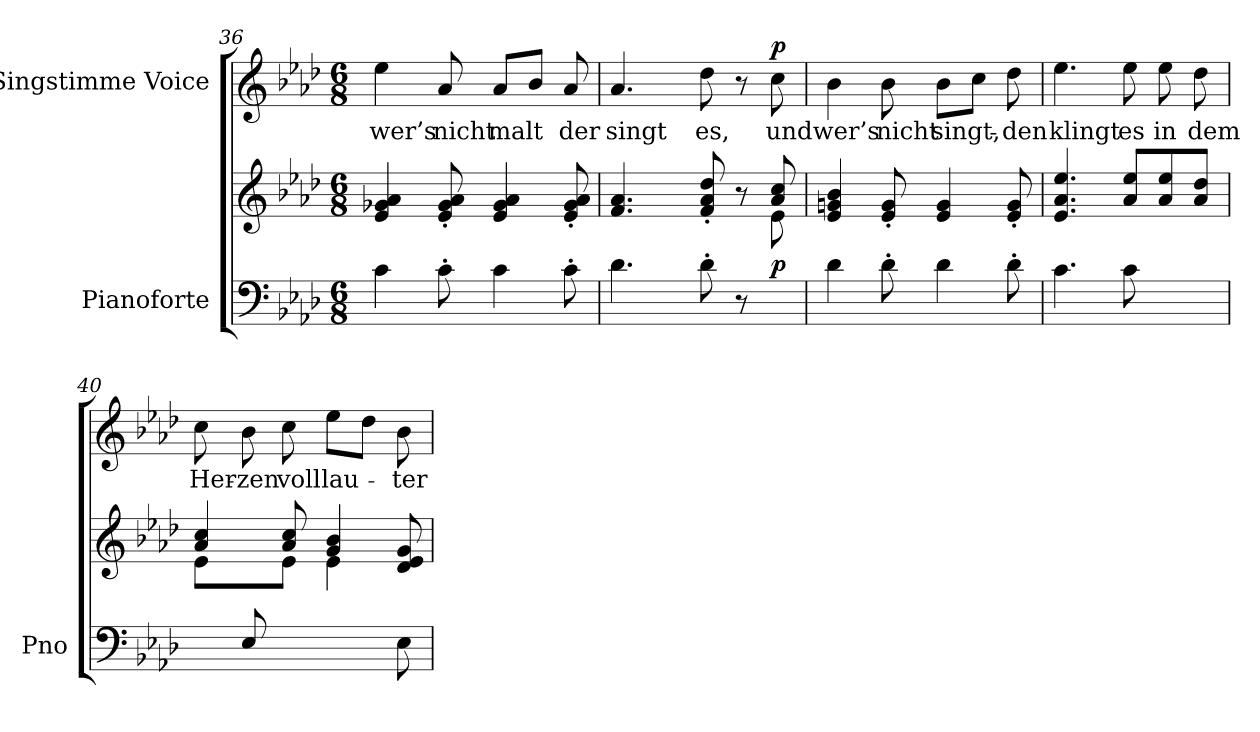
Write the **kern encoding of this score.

**kern	**kern	**dynam	**kern	**text	**dynam
*part2	*part2	*part2	*part1	*part1	*part1
*staff3	*staff2	*staff2/3	*staff1	*staff1	*staff1
*I"Pianoforte	*	*	*I"Singstimme Voice	*	*
*I'Pno	*	*	*	*	*
*clefF4	*clefG2	*	*clefG2	*	*
*k[b-e-a-d-]	*k[b-e-a-d-]	*	*k[b-e-a-d-]	*	*
*M6/8	*M6/8	*	*M6/8	*	*
=36	=36	=36	=36	=36	=36
4c\	4e-/ 4g-X/ 4a-/	.	4ee-\	wer’s	.
8c'\	8e-/' 8g-/' 8a-/'	.	8a-/	nicht	.
4c\	4e-/ 4g-/ 4a-/	.	8a-/L	malt	.
.	.	.	8b-/J	.	.
8c'\	8e-/' 8g-/' 8a-/'	.	8a-/	der	.
=37	=37	=37	=37	=37	=37
*	*^	*	*	*	*
4.d-\	4.f/ 4.a-/	8ryy	.	4.a-/	singt	.
*	*v	*v	*	*	*	*
8d-'\	8f/' 8a-/' 8dd-/'	.	8dd-\	es,	.
8r	8r	.	8r	.	.
*	*^	*	*	*	*
!	!	!	!LO:DY:a=2	!	!	!LO:DY:a
8ryy	8a-/ 8cc/	8e-\	p	8cc\	und	p
*	*v	*v	*	*	*	*
=38	=38	=38	=38	=38	=38
4d-\	4e-/ 4gn/ 4b-/	.	4b-\	wer’s	.
8d-'\	8e-/' 8g/'	.	8b-\	nicht	.
4d-\	4e-/ 4g/	.	8b-\L	singt,-	.
.	.	.	8cc\J	.	.
8d-'\	8e-/' 8g/'	.	8dd-\	-den	.
=39	=39	=39	=39	=39	=39
*	*^	*	*	*	*
4.c\	4.e-/ 4.a-/ 4.ee-/	2ryy	.	4.ee-\	klingt	.
8c\L	8a-/ 8ee-/L	.	.	8ee-\	es	.
4ryy	8a-/ 8ee-/	8f\	.	8ee-\	in	.
.	8a-/ 8dd-/J	8f\J	.	8dd-\	dem	.
=40	=40	=40	=40	=40	=40	=40
8ryy	4a-/ 4cc/	8e-\L	.	8cc\	Her-	.
8E-/	.	8ryy	.	8b-\	-zen	.
4.ryy	8a-/ 8cc/	8e-\J	.	8cc\	voll	.
.	4g/ 4b-/	4e-\	.	8ee-\L	lau-	.
.	.	.	.	8dd-\J	.	.
8E-\	8d-/ 8e-/ 8g/	8ryy	.	8b-\	-ter	.
*	*v	*v	*	*	*	*
=	=	=	=	=	=
*-	*-	*-	*-	*-	*-
